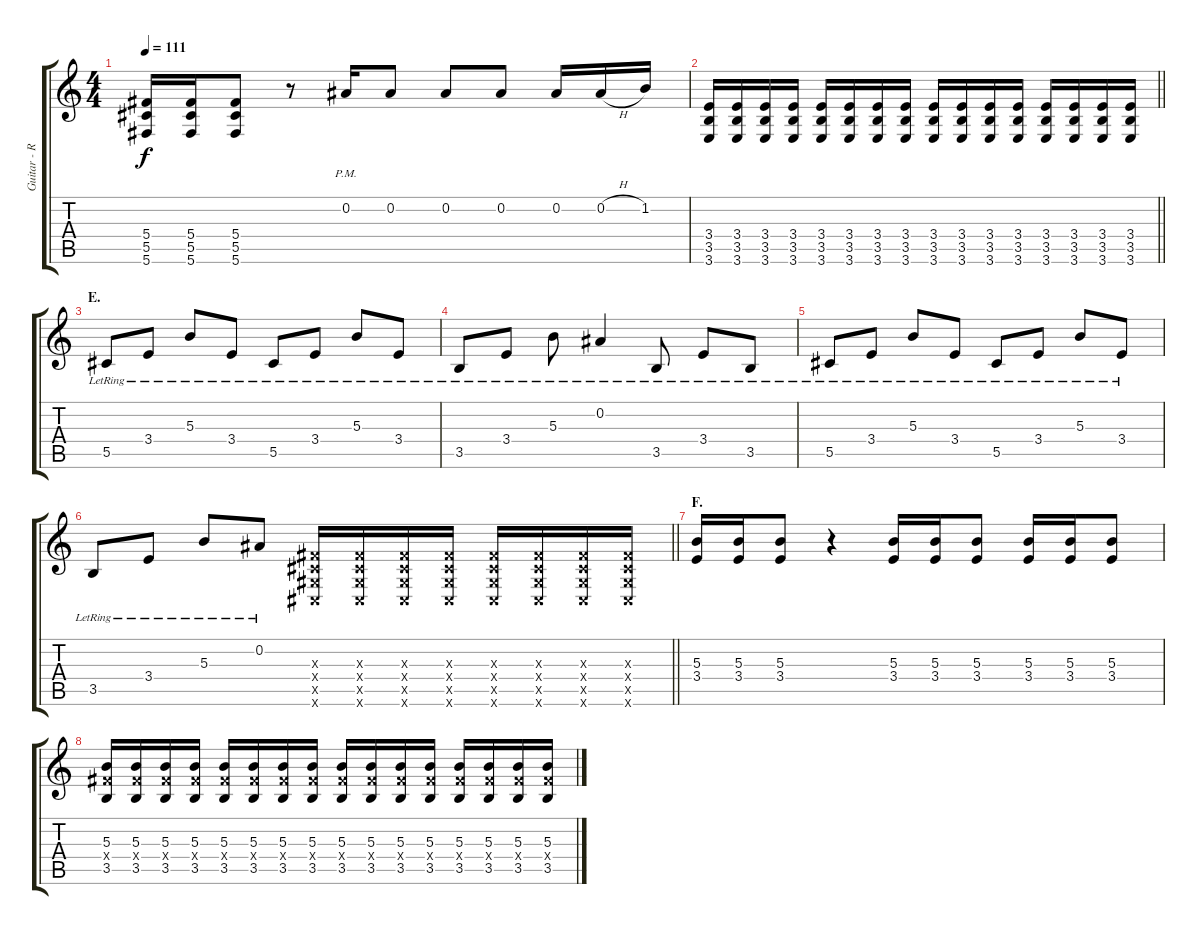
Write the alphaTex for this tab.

\track ("Guitar - Right" "Guitar - R") {instrument distortionguitar}
\staff {score tabs}
\tuning (Eb4 Bb3 Gb3 Db3 Ab2 Db2) {hide}
\ts (4 4)
\tempo 111
\clef g2
\ks c
(5.4 5.5 5.6).16{dy f} (5.4 5.5 5.6).16 (5.4 5.5 5.6).8 r.8 0.2{pm}.16 0.2.8 0.2.8 0.2.8 0.2.16 0.2{h}.16 1.2.16 |
\barLineRight lightlight
(3.4 3.5 3.6).16 (3.4 3.5 3.6).16 (3.4 3.5 3.6).16 (3.4 3.5 3.6).16 (3.4 3.5 3.6).16 (3.4 3.5 3.6).16 (3.4 3.5 3.6).16 (3.4 3.5 3.6).16 (3.4 3.5 3.6).16 (3.4 3.5 3.6).16 (3.4 3.5 3.6).16 (3.4 3.5 3.6).16 (3.4 3.5 3.6).16 (3.4 3.5 3.6).16 (3.4 3.5 3.6).16 (3.4 3.5 3.6).16 |
\section ("" "E.")
5.5{lr}.8{volume 12 instrument electricguitarjazz} 3.4{lr}.8 5.3{lr}.8 3.4{lr}.8 5.5{lr}.8 3.4{lr}.8 5.3{lr}.8 3.4{lr}.8 |
3.5{lr}.8 3.4{lr}.8 5.3{lr}.8 0.2{lr}.4 3.5{lr}.8 3.4{lr}.8 3.5{lr}.8 |
5.5{lr}.8 3.4{lr}.8 5.3{lr}.8 3.4{lr}.8 5.5{lr}.8 3.4{lr}.8 5.3{lr}.8 3.4{lr}.8 |
\barLineRight lightlight
3.5{lr}.8 3.4{lr}.8 5.3{lr}.8 0.2{lr}.8 (0.3{x} 0.4{x} 0.5{x} 0.6{x}).16{volume 14 instrument distortionguitar} (0.3{x} 0.4{x} 0.5{x} 0.6{x}).16 (0.3{x} 0.4{x} 0.5{x} 0.6{x}).16 (0.3{x} 0.4{x} 0.5{x} 0.6{x}).16 (0.3{x} 0.4{x} 0.5{x} 0.6{x}).16 (0.3{x} 0.4{x} 0.5{x} 0.6{x}).16 (0.3{x} 0.4{x} 0.5{x} 0.6{x}).16 (0.3{x} 0.4{x} 0.5{x} 0.6{x}).16 |
\section ("" "F.")
(5.3 3.4).16 (5.3 3.4).16 (5.3 3.4).8 r.4 (5.3 3.4).16 (5.3 3.4).16 (5.3 3.4).8 (5.3 3.4).16 (5.3 3.4).16 (5.3 3.4).8 |
(5.3 5.4{x} 3.5).16 (5.3 5.4{x} 3.5).16 (5.3 5.4{x} 3.5).16 (5.3 5.4{x} 3.5).16 (5.3 5.4{x} 3.5).16 (5.3 5.4{x} 3.5).16 (5.3 5.4{x} 3.5).16 (5.3 5.4{x} 3.5).16 (5.3 5.4{x} 3.5).16 (5.3 5.4{x} 3.5).16 (5.3 5.4{x} 3.5).16 (5.3 5.4{x} 3.5).16 (5.3 5.4{x} 3.5).16 (5.3 5.4{x} 3.5).16 (5.3 5.4{x} 3.5).16 (5.3 5.4{x} 3.5).16
